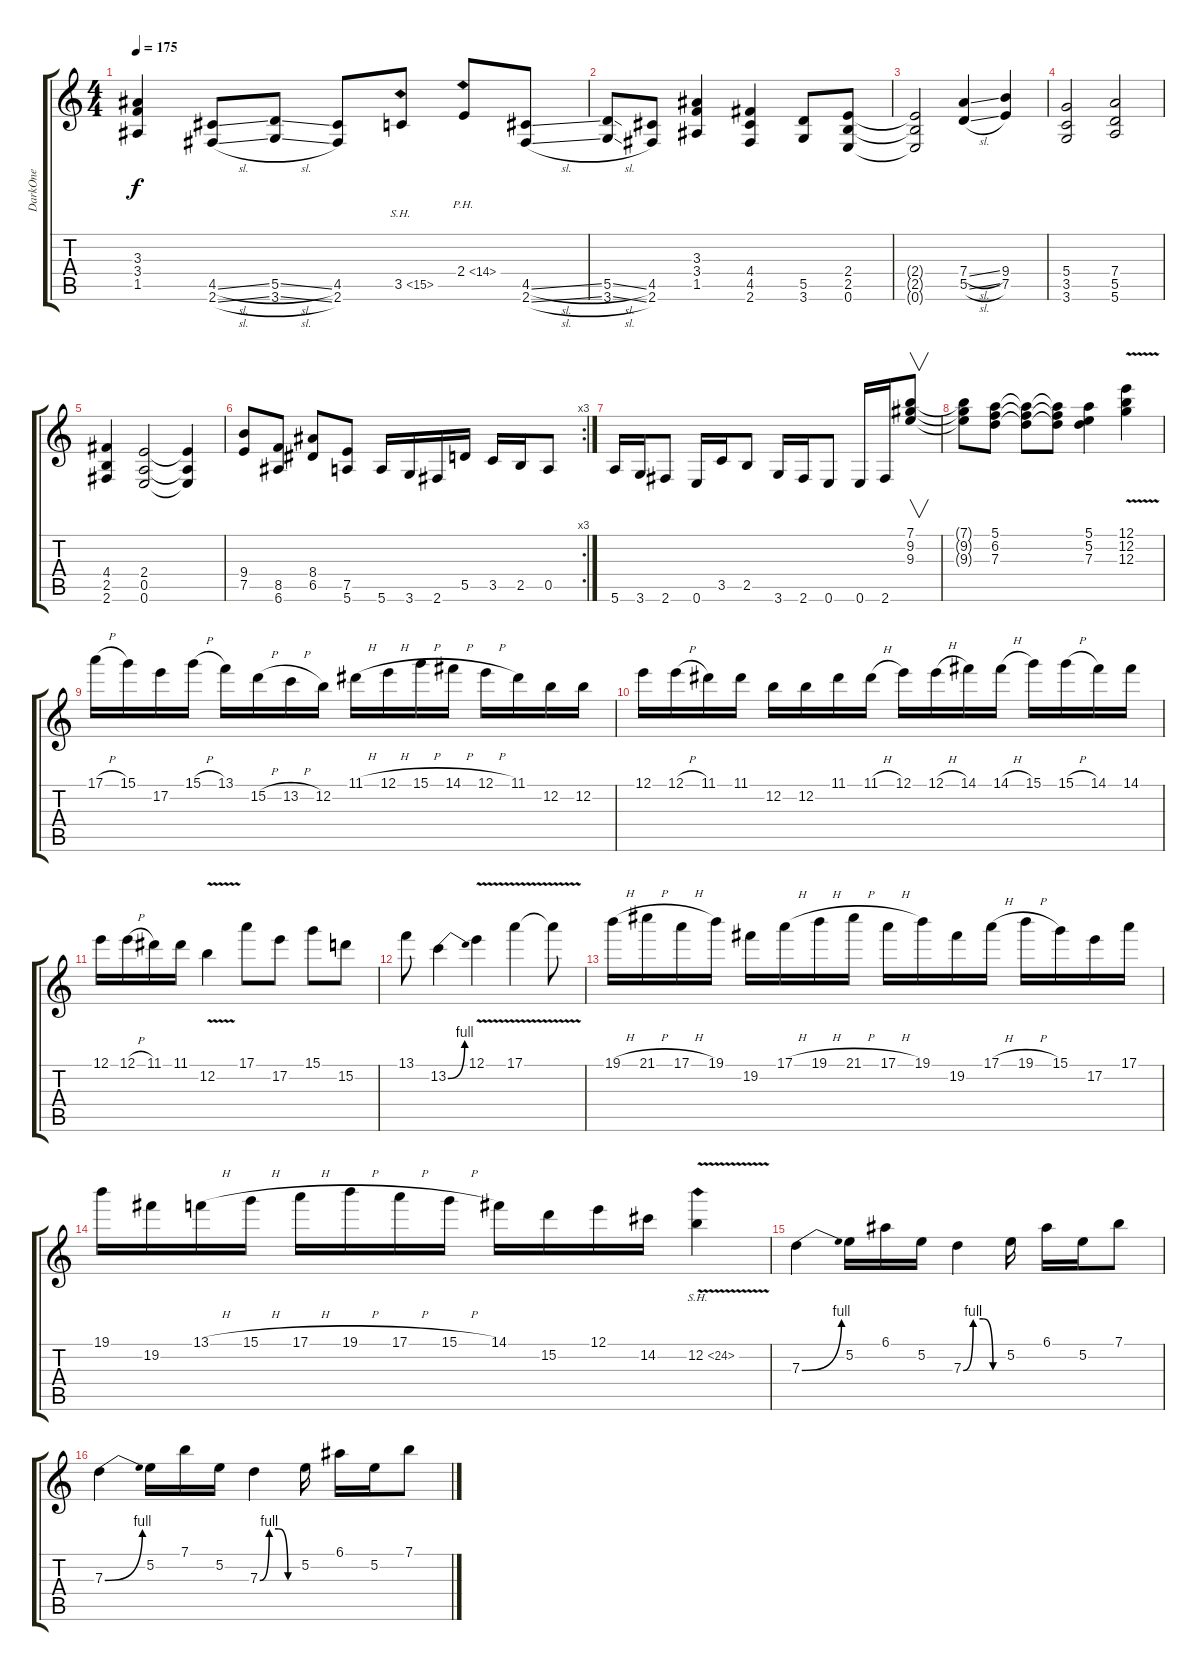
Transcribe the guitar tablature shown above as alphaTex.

\track ("DarkOne" "DarkOne") {instrument distortionguitar}
\staff {score tabs}
\tuning (E4 B3 G3 D3 A2 E2) {hide}
\ts (4 4)
\tempo 175
\clef g2
\ks c
(3.3 3.4 1.5).4{dy f} (4.5{sl} 2.6{sl}).8 (5.5{sl} 3.6{sl}).8 (4.5 2.6).8 3.5{sh 12}.8 2.4{ph 12}.8 (4.5{sl} 2.6{sl}).8 |
(5.5{sl} 3.6{sl}).8 (4.5 2.6).8 (3.3 3.4 1.5).4 (4.4 4.5 2.6).4 (5.5 3.6).8 (2.4 2.5 0.6).8 |
(2.4{t} 2.5{t} 0.6{t}).2 (7.4{sl} 5.5{sl}).4 (9.4 7.5).4 |
(5.4 3.5 3.6).2 (7.4 5.5 5.6).2 |
(4.4 2.5 2.6).4 (2.4 0.5 0.6).2 (2.4{t} 0.5{t} 0.6{t}).4 |
\rc 3
(9.4 7.5).8 (8.5 6.6).8 (8.4 6.5).8 (7.5 5.6).8 5.6.16 3.6.16 2.6.16 5.5.16 3.5.16 2.5.16 0.5.8 |
5.6.16 3.6.16 2.6.8 0.6.16 3.5.16 2.5.8 3.6.16 2.6.16 0.6.8 0.6.16 2.6.16 (7.1 9.2 9.3).8{v} |
(7.1{t} 9.2{t} 9.3{t}).8 (5.1 6.2 7.3).8 (5.1{t} 6.2{t} 7.3{t}).8 (5.1{t} 6.2{t} 7.3{t}).8 (5.1 5.2 7.3).4 (12.1 12.2{v} 12.3).4 |
17.1{h}.16 15.1.16 17.2.16 15.1{h}.16 13.1.16 15.2{h}.16 13.2{h}.16 12.2.16 11.1{h}.16 12.1{h}.16 15.1{h}.16 14.1{h}.16 12.1{h}.16 11.1.16 12.2.16 12.2.16 |
12.1.16 12.1{h}.16 11.1.16 11.1.16 12.2.16 12.2.16 11.1.16 11.1{h}.16 12.1.16 12.1{h}.16 14.1.16 14.1{h}.16 15.1.16 15.1{h}.16 14.1.16 14.1.16 |
12.1.16 12.1{h}.16 11.1.16 11.1.16 12.2{v}.4 17.1.8 17.2.8 15.1.8 15.2.8 |
13.1.8 13.2{be (bend 0 0 60 4)}.4 12.1{v}.4 17.1{v}.4 17.1{t}.8 |
19.1{h}.16 21.1{h}.16 17.1{h}.16 19.1.16 19.2.16 17.1{h}.16 19.1{h}.16 21.1{h}.16 17.1{h}.16 19.1.16 19.2.16 17.1{h}.16 19.1{h}.16 15.1.16 17.2.16 17.1.16 |
19.1.16 19.2.16 13.1{h}.16 15.1{h}.16 17.1{h}.16 19.1{h}.16 17.1{h}.16 15.1{h}.16 14.1.16 15.2.16 12.1.16 14.2.16 12.2{sh 12 v}.4 |
7.3{be (bend 0 0 60 4)}.4 5.2.16 6.1.16 5.2.16 7.3{be (custom 0 0 15 4 30 4 45 0 60 0)}.4 5.2.16 6.1.16 5.2.16 7.1.8 |
7.3{be (bend 0 0 60 4)}.4 5.2.16 7.1.16 5.2.16 7.3{be (custom 0 0 15 4 30 4 45 0 60 0)}.4 5.2.16 6.1.16 5.2.16 7.1.8
